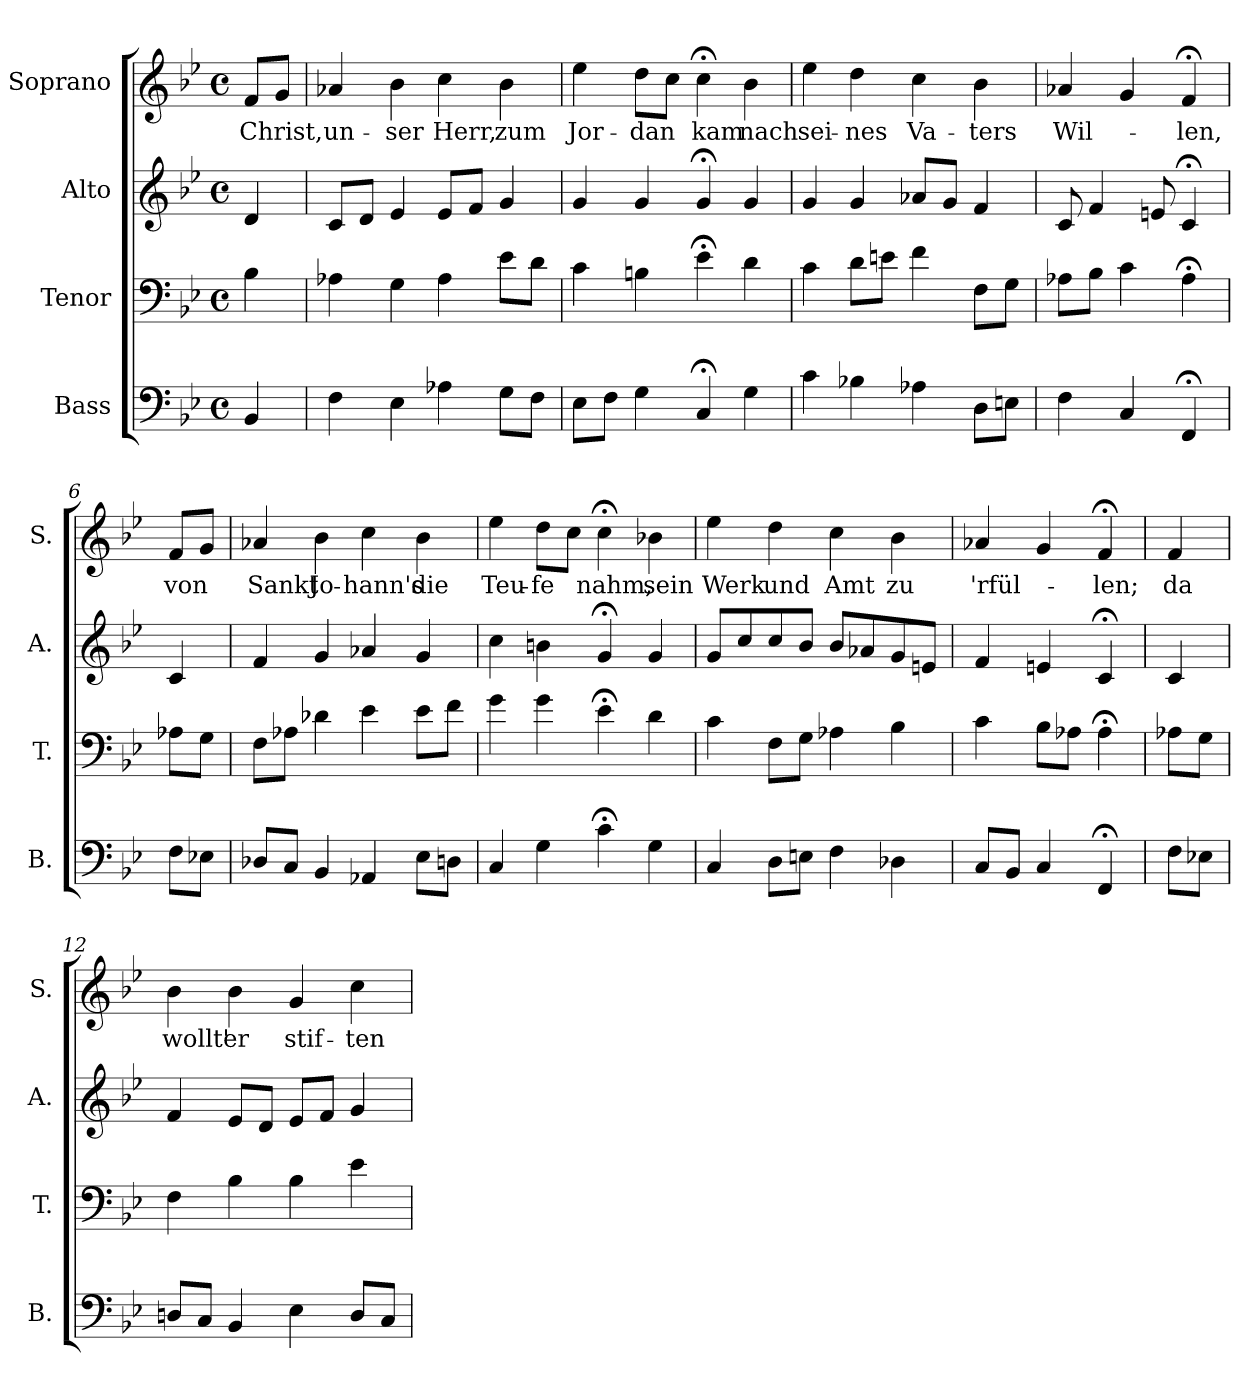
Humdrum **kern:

**kern	**kern	**kern	**kern	**text
*part4	*part3	*part2	*part1	*part1
*staff4	*staff3	*staff2	*staff1	*staff1
*I"Bass	*I"Tenor	*I"Alto	*I"Soprano	*
*I'B.	*I'T.	*I'A.	*I'S.	*
*clefF4	*clefF4	*clefG2	*clefG2	*
*k[b-e-]	*k[b-e-]	*k[b-e-]	*k[b-e-]	*
*B-:	*B-:	*B-:	*g:	*
*M4/4	*M4/4	*M4/4	*M4/4	*
*met(c)	*met(c)	*met(c)	*met(c)	*
=1	=1	=1	=1	=1
!	!	!	!	!LO:LY:b
4BB-/	4B-\	4d/	8f/L	Christ,
.	.	.	8g/J	.
=2	=2	=2	=2	=2
!	!	!	!	!LO:LY:b
4F\	4A-X\	8c/L	4a-X/	un-
.	.	8d/J	.	.
!	!	!	!	!LO:LY:b
4E-\	4G\	4e-/	4b-\	-ser
!	!	!	!	!LO:LY:b
4A-X\	4A-\	8e-/L	4cc\	Herr,
.	.	8f/J	.	.
!	!	!	!	!LO:LY:b
8G\L	8e-\L	4g/	4b-\	zum
8F\J	8d\J	.	.	.
=3	=3	=3	=3	=3
!	!	!	!	!LO:LY:b
8E-\L	4c\	4g/	4ee-\	Jor-
8F\J	.	.	.	.
!	!	!	!	!LO:LY:b
4G\	4Bn\	4g/	8dd\L	-dan
.	.	.	8cc\J	.
!	!	!	!	!LO:LY:b
4C;</	4e-;<\	4g;</	4cc;<\	kam
!	!	!	!	!LO:LY:b
4G\	4d\	4g/	4b-\	nach
=4	=4	=4	=4	=4
!	!	!	!	!LO:LY:b
4c\	4c\	4g/	4ee-\	sei-
!	!	!	!	!LO:LY:b
4B-X\	8d\L	4g/	4dd\	-nes
.	8en\J	.	.	.
!	!	!	!	!LO:LY:b
4A-X\	4f\	8a-X/L	4cc\	Va-
.	.	8g/J	.	.
!	!	!	!	!LO:LY:b
8D\L	8F\L	4f/	4b-\	-ters
8En\J	8G\J	.	.	.
=5	=5	=5	=5	=5
!	!	!	!	!LO:LY:b
4F\	8A-X\L	8c/	4a-X/	Wil-
.	8B-\J	4f/	.	.
4C/	4c\	.	4g/	.
.	.	8en/	.	.
!	!	!	!	!LO:LY:b
4FF;</	4A-;<\	4c;</	4f;</	-len,
!!LO:LB:g=z
=6	=6	=6	=6	=6
!	!	!	!	!LO:LY:b
8F\L	8A-X\L	4c/	8f/L	von
8E-X\J	8G\J	.	8g/J	.
=7	=7	=7	=7	=7
!	!	!	!	!LO:LY:b
8D-X/L	8F\L	4f/	4a-X/	Sankt
8C/J	8A-X\J	.	.	.
!	!	!	!	!LO:LY:b
4BB-/	4d-X\	4g/	4b-\	Jo-
!	!	!	!	!LO:LY:b
4AA-X/	4e-\	4a-X/	4cc\	-hann's
!	!	!	!	!LO:LY:b
8E-\L	8e-\L	4g/	4b-\	die
8Dn\J	8f\J	.	.	.
=8	=8	=8	=8	=8
!	!	!	!	!LO:LY:b
4C/	4g\	4cc\	4ee-\	Teu-
!	!	!	!	!LO:LY:b
4G\	4g\	4bn\	8dd\L	-fe
.	.	.	8cc\J	.
!	!	!	!	!LO:LY:b
4c;<\	4e-;<\	4g;</	4cc;<\	nahm,
!	!	!	!	!LO:LY:b
4G\	4d\	4g/	4b-X\	sein
=9	=9	=9	=9	=9
!	!	!	!	!LO:LY:b
4C/	4c\	8g/L	4ee-\	Werk
.	.	8cc/	.	.
!	!	!	!	!LO:LY:b
8D\L	8F\L	8cc/	4dd\	und
8En\J	8G\J	8b-/J	.	.
!	!	!	!	!LO:LY:b
4F\	4A-X\	8b-/L	4cc\	Amt
.	.	8a-X/	.	.
!	!	!	!	!LO:LY:b
4D-X\	4B-\	8g/	4b-\	zu
.	.	8en/J	.	.
=10	=10	=10	=10	=10
!	!	!	!	!LO:LY:b
8C/L	4c\	4f/	4a-X/	'rfül-
8BB-/J	.	.	.	.
4C/	8B-\L	4en/	4g/	.
.	8A-X\J	.	.	.
!	!	!	!	!LO:LY:b
4FF;</	4A-;<\	4c;</	4f;</	-len;
!!LO:PB:g=z
=11	=11	=11	=11	=11
!	!	!	!	!LO:LY:b
8F\L	8A-X\L	4c/	4f/	da
8E-X\J	8G\J	.	.	.
=12	=12	=12	=12	=12
!	!	!	!	!LO:LY:b
8Dn/L	4F\	4f/	4b-\	wollt'
8C/J	.	.	.	.
!	!	!	!	!LO:LY:b
4BB-/	4B-\	8e-/L	4b-\	er
.	.	8d/J	.	.
!	!	!	!	!LO:LY:b
4E-\	4B-\	8e-/L	4g/	stif-
.	.	8f/J	.	.
!	!	!	!	!LO:LY:b
8D/L	4e-\	4g/	4cc\	-ten
8C/J	.	.	.	.
=	=	=	=	=
*-	*-	*-	*-	*-
